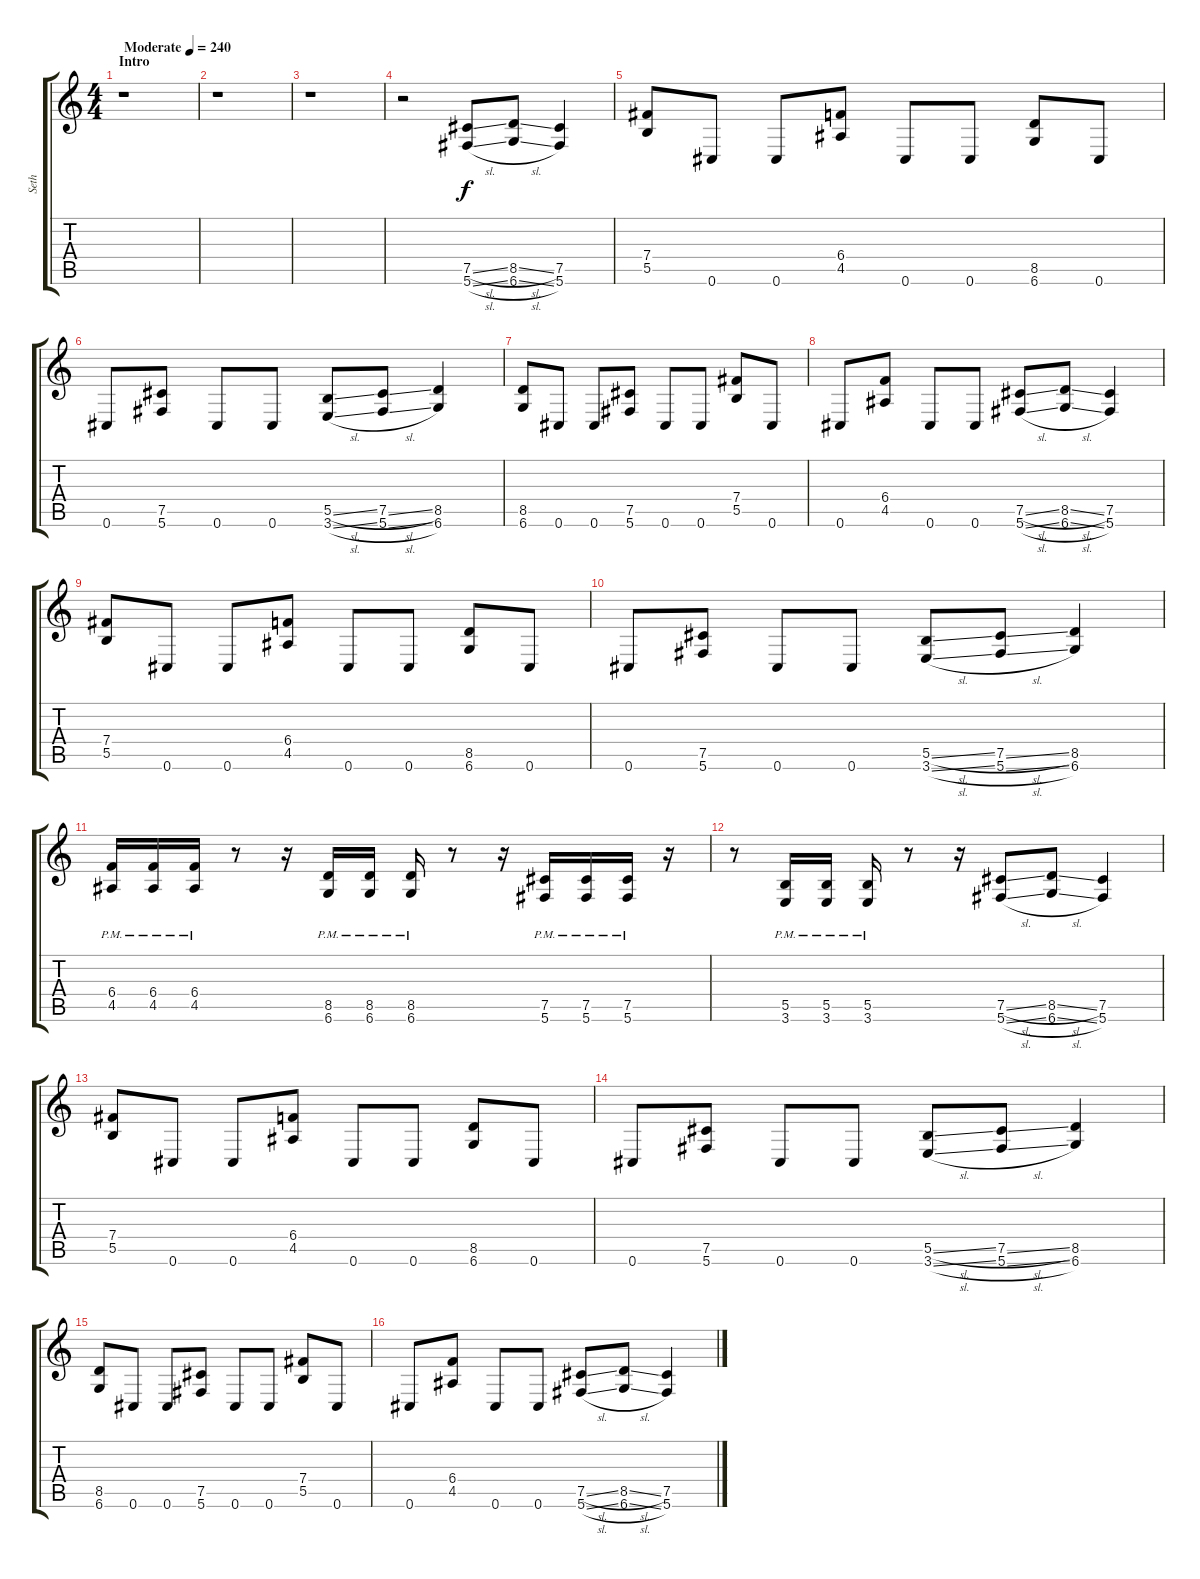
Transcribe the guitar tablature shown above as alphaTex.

\track ("Seth" "Seth") {instrument overdrivenguitar}
\staff {score tabs}
\tuning (Db4 Ab3 E3 B2 Gb2 Db2) {hide}
\ts (4 4)
\section ("" "Intro")
\tempo (240 "Moderate")
\clef g2
\ks c
r.1{dy f instrument overdrivenguitar} |
r.1 |
r.1 |
r.2 (7.5{sl} 5.6{sl}).8 (8.5{sl} 6.6{sl}).8 (7.5 5.6).4 |
(7.4 5.5).8 0.6.8 0.6.8 (6.4 4.5).8 0.6.8 0.6.8 (8.5 6.6).8 0.6.8 |
0.6.8 (7.5 5.6).8 0.6.8 0.6.8 (5.5{sl} 3.6{sl}).8 (7.5{sl} 5.6{sl}).8 (8.5 6.6).4 |
(8.5 6.6).8 0.6.8 0.6.8 (7.5 5.6).8 0.6.8 0.6.8 (7.4 5.5).8 0.6.8 |
0.6.8 (6.4 4.5).8 0.6.8 0.6.8 (7.5{sl} 5.6{sl}).8 (8.5{sl} 6.6{sl}).8 (7.5 5.6).4 |
(7.4 5.5).8 0.6.8 0.6.8 (6.4 4.5).8 0.6.8 0.6.8 (8.5 6.6).8 0.6.8 |
0.6.8 (7.5 5.6).8 0.6.8 0.6.8 (5.5{sl} 3.6{sl}).8 (7.5{sl} 5.6{sl}).8 (8.5 6.6).4 |
(6.4{pm} 4.5{pm}).16 (6.4{pm} 4.5{pm}).16 (6.4{pm} 4.5{pm}).16 r.8 r.16 (8.5{pm} 6.6{pm}).16 (8.5{pm} 6.6{pm}).16 (8.5{pm} 6.6{pm}).16 r.8 r.16 (7.5{pm} 5.6{pm}).16 (7.5{pm} 5.6{pm}).16 (7.5{pm} 5.6{pm}).16 r.16 |
r.8 (5.5{pm} 3.6{pm}).16 (5.5{pm} 3.6{pm}).16 (5.5{pm} 3.6{pm}).16 r.8 r.16 (7.5{sl} 5.6{sl}).8 (8.5{sl} 6.6{sl}).8 (7.5 5.6).4 |
(7.4 5.5).8 0.6.8 0.6.8 (6.4 4.5).8 0.6.8 0.6.8 (8.5 6.6).8 0.6.8 |
0.6.8 (7.5 5.6).8 0.6.8 0.6.8 (5.5{sl} 3.6{sl}).8 (7.5{sl} 5.6{sl}).8 (8.5 6.6).4 |
(8.5 6.6).8 0.6.8 0.6.8 (7.5 5.6).8 0.6.8 0.6.8 (7.4 5.5).8 0.6.8 |
0.6.8 (6.4 4.5).8 0.6.8 0.6.8 (7.5{sl} 5.6{sl}).8 (8.5{sl} 6.6{sl}).8 (7.5 5.6).4
